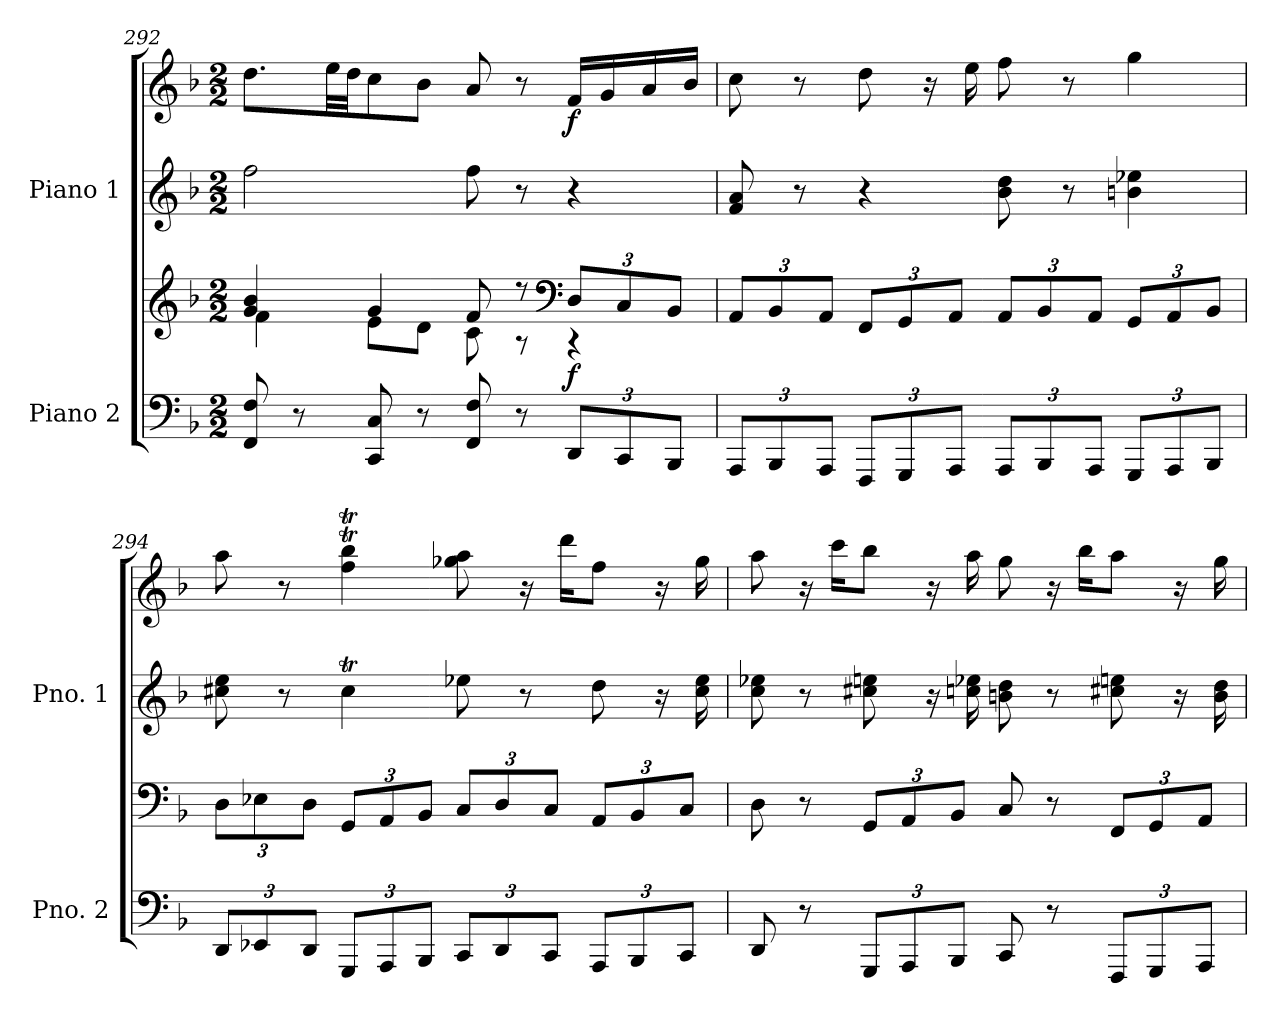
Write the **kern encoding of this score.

**kern	**kern	**dynam	**kern	**kern	**dynam
*part2	*part2	*part2	*part1	*part1	*part1
*staff4	*staff3	*staff3/4	*staff2	*staff1	*staff1/2
*I"Piano 2	*	*	*I"Piano 1	*	*
*I'Pno. 2	*	*	*I'Pno. 1	*	*
!!LO:PB:g=z
*clefF4	*clefG2	*	*clefG2	*clefG2	*
*k[b-]	*k[b-]	*	*k[b-]	*k[b-]	*
*M2/2	*M2/2	*	*M2/2	*M2/2	*
=292	=292	=292	=292	=292	=292
*	*^	*	*	*	*
8FF/ 8F/	4g/ 4b-/	4f\	.	2ff\	8.dd\L	.
8r	.	.	.	.	.	.
.	.	.	.	.	32ee\LL	.
.	.	.	.	.	32dd\JJ	.
8CC/ 8C/	4g/	8e\L	.	.	8cc\	.
8r	.	8d\J	.	.	8b-\J	.
8FF/ 8F/	8f/	8c\	.	8ff\	8a/	.
8r	8r	8r	.	8r	8r	.
*	*clefF4	*	*	*	*	*
*Xbrackettup	*Xbrackettup	*	*	*	*	*
!	!	!	!LO:DY:b	!	!	!LO:DY:b
12DD/L	12D/L	4r	f	4r	16f/LL	f
.	.	.	.	.	16g/	.
12CC/	12C/	.	.	.	.	.
.	.	.	.	.	16a/	.
12BBB-/J	12BB-/J	.	.	.	.	.
.	.	.	.	.	16b-/JJ	.
*	*v	*v	*	*	*	*
=293	=293	=293	=293	=293	=293
12AAA/L	12AA/L	.	8f/ 8a/	8cc\	.
12BBB-/	12BB-/	.	.	.	.
.	.	.	8r	8r	.
12AAA/J	12AA/J	.	.	.	.
12FFF/L	12FF/L	.	4r	8dd\	.
12GGG/	12GG/	.	.	.	.
.	.	.	.	16r	.
12AAA/J	12AA/J	.	.	.	.
.	.	.	.	16ee\	.
12AAA/L	12AA/L	.	8b-\ 8dd\	8ff\	.
12BBB-/	12BB-/	.	.	.	.
.	.	.	8r	8r	.
12AAA/J	12AA/J	.	.	.	.
12GGG/L	12GG/L	.	4bn\ 4ee-X\	4gg\	.
12AAA/	12AA/	.	.	.	.
12BBB-/J	12BB-/J	.	.	.	.
!!LO:LB:g=z
=294	=294	=294	=294	=294	=294
12DD/L	12D\L	.	8cc#X\ 8ee\	8aa\	.
12EE-X/	12E-X\	.	.	.	.
.	.	.	8r	8r	.
12DD/J	12D\J	.	.	.	.
12GGG/L	12GG/L	.	4cc#t\	4ff\T 4bb-\T	.
12AAA/	12AA/	.	.	.	.
12BBB-/J	12BB-/J	.	.	.	.
12CC/L	12C/L	.	8ee-X\	8gg-X\ 8aa\	.
12DD/	12D/	.	.	.	.
.	.	.	8r	16r	.
12CC/J	12C/J	.	.	.	.
.	.	.	.	16ddd\KL	.
12AAA/L	12AA/L	.	8dd\	8ff\J	.
12BBB-/	12BB-/	.	.	.	.
.	.	.	16r	16r	.
12CC/J	12C/J	.	.	.	.
.	.	.	16cc#\ 16ee-\	16gg-\	.
=295	=295	=295	=295	=295	=295
8DD/	8D\	.	8cc\ 8ee-X\	8aa\	.
8r	8r	.	8r	16r	.
.	.	.	.	16ccc\KL	.
12GGG/L	12GG/L	.	8cc#X\ 8een\	8bb-\J	.
12AAA/	12AA/	.	.	.	.
.	.	.	16r	16r	.
12BBB-/J	12BB-/J	.	.	.	.
.	.	.	16ccn\ 16ee-X\	16aa\	.
8CC/	8C/	.	8bn\ 8dd\	8gg\	.
8r	8r	.	8r	16r	.
.	.	.	.	16bb-\KL	.
12FFF/L	12FF/L	.	8cc#X\ 8een\	8aa\J	.
12GGG/	12GG/	.	.	.	.
.	.	.	16r	16r	.
12AAA/J	12AA/J	.	.	.	.
.	.	.	16b\ 16dd\	16gg\	.
=	=	=	=	=	=
*-	*-	*-	*-	*-	*-
